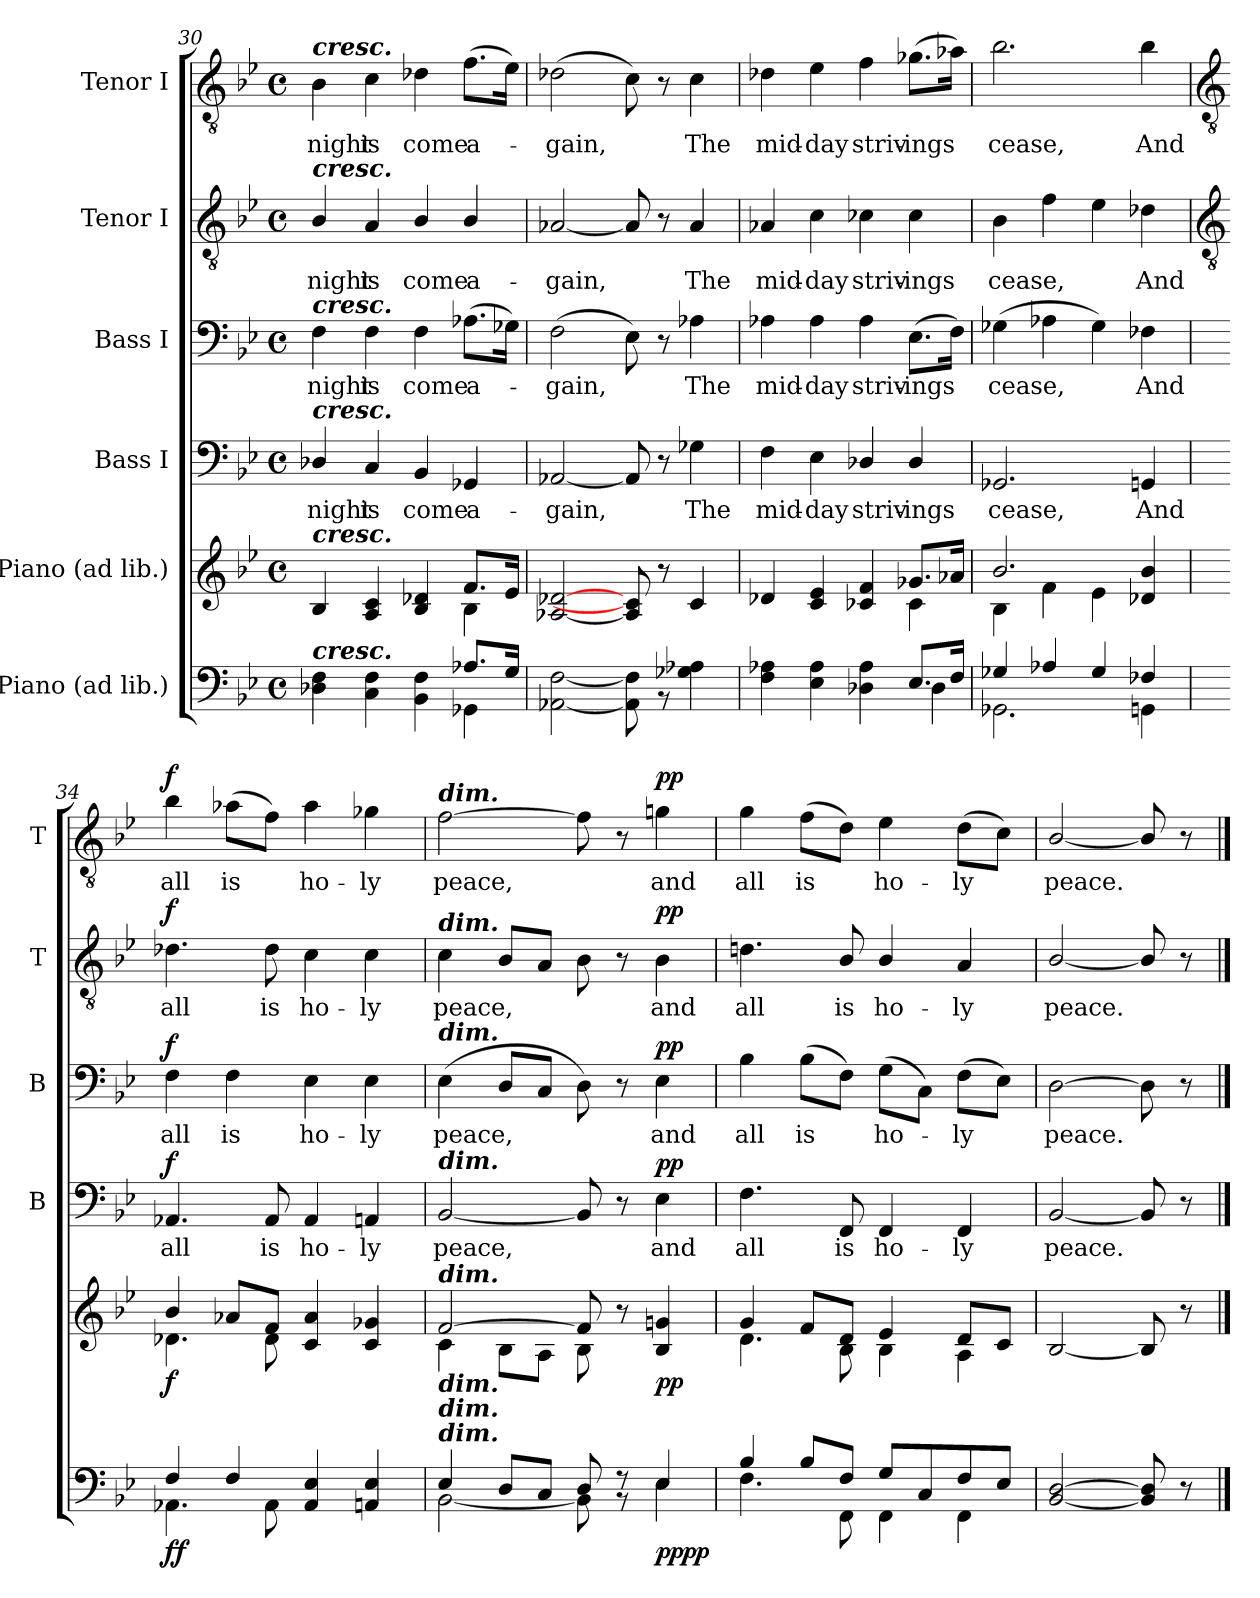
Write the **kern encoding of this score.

**kern	**dynam	**kern	**dynam	**kern	**text	**dynam	**kern	**text	**dynam	**kern	**text	**dynam	**kern	**text	**dynam
*part6	*part6	*part5	*part5	*part4	*part4	*part4	*part3	*part3	*part3	*part2	*part2	*part2	*part1	*part1	*part1
*staff6	*staff6	*staff5	*staff5	*staff4	*staff4	*staff4	*staff3	*staff3	*staff3	*staff2	*staff2	*staff2	*staff1	*staff1	*staff1
*I"Piano (ad lib.)	*	*I"Piano (ad lib.)	*	*I"Bass I	*	*	*I"Bass I	*	*	*I"Tenor I	*	*	*I"Tenor I	*	*
*	*	*	*	*I'B	*	*	*I'B	*	*	*I'T	*	*	*I'T	*	*
*clefF4	*	*clefG2	*	*clefF4	*	*	*clefF4	*	*	*clefGv2	*	*	*clefGv2	*	*
*k[b-e-]	*	*k[b-e-]	*	*k[b-e-]	*	*	*k[b-e-]	*	*	*k[b-e-]	*	*	*k[b-e-]	*	*
*B-:	*	*B-:	*	*B-:	*	*	*B-:	*	*	*B-:	*	*	*B-:	*	*
*M4/4	*	*M4/4	*	*M4/4	*	*	*M4/4	*	*	*M4/4	*	*	*M4/4	*	*
*met(c)	*	*met(c)	*	*met(c)	*	*	*met(c)	*	*	*met(c)	*	*	*met(c)	*	*
=30	=30	=30	=30	=30	=30	=30	=30	=30	=30	=30	=30	=30	=30	=30	=30
*^	*	*^	*	*	*	*	*	*	*	*	*	*	*	*	*
!	!	!	!	!	!	!	!	!	!	!	!	!	!	!	!LO:TX:a:Bi:t=cresc.	!	!
!	!	!	!	!	!	!	!	!	!	!	!	!LO:TX:a:Bi:t=cresc.	!	!	!	!	!
!	!	!	!	!	!	!	!	!	!LO:TX:a:Bi:t=cresc.	!	!	!	!	!	!	!	!
!	!	!	!	!	!	!LO:TX:a:Bi:t=cresc.	!	!	!	!	!	!	!	!	!	!	!
!	!	!	!LO:TX:a:Bi:t=cresc.	!	!	!	!	!	!	!	!	!	!	!	!	!	!
!LO:TX:a:Bi:t=cresc.	!	!	!	!	!	!	!	!	!	!	!	!	!	!	!	!	!
!	!	!	!	!	!	!	!LO:LY:b	!	!	!LO:LY:b	!	!	!LO:LY:b	!	!	!LO:LY:b	!
2.ryy	4D-X\ 4F\	.	4B-	2.ryy	.	4D-X/	night	.	4F	night	.	4B-/	night	.	4B-	night	.
!	!	!	!	!	!	!	!LO:LY:b	!	!	!LO:LY:b	!	!	!LO:LY:b	!	!	!LO:LY:b	!
.	4C 4F	.	4A 4c	.	.	4C	is	.	4F	is	.	4A	is	.	4c	is	.
!	!	!	!	!	!	!	!LO:LY:b	!	!	!LO:LY:b	!	!	!LO:LY:b	!	!	!LO:LY:b	!
.	4BB- 4F	.	4B- 4d-X	.	.	4BB-	come	.	4F	come	.	4B-/	come	.	4d-X	come	.
!	!	!	!	!	!	!	!LO:LY:b	!	!	!LO:LY:b	!	!	!LO:LY:b	!	!	!LO:LY:b	!
8.A-X/L	4GG-X\	.	8.fL	4B-\	.	4GG-X	a-	.	(>8.A-XL	a-	.	4B-/	a-	.	(>8.fL	a-	.
16G/J	.	.	16e-J	.	.	.	.	.	16G-XJ)	.	.	.	.	.	16e-J)	.	.
=31	=31	=31	=31	=31	=31	=31	=31	=31	=31	=31	=31	=31	=31	=31	=31	=31	=31
!	!	!	!	!	!	!	!LO:LY:b	!	!	!LO:LY:b	!	!	!LO:LY:b	!	!	!LO:LY:b	!
1ryy	[2AA-X [2F	.	[2A-X [2d-X	2ryy	.	[2AA-X	gain,	.	(>2F	-gain,	.	[2A-X	gain,	.	(>2d-X	-gain,	.
.	8AA-] 8F]	.	8A-] 8c]	8ryy	.	8AA-]	.	.	8E-)	.	.	8A-]	.	.	8c)	.	.
.	8r	.	8r	4.ryy	.	8r	.	.	8r	.	.	8r	.	.	8r	.	.
!	!	!	!	!	!	!	!LO:LY:b	!	!	!LO:LY:b	!	!	!LO:LY:b	!	!	!LO:LY:b	!
.	4G-X 4A-X	.	4c	.	.	4G-X	The	.	4A-X	The	.	4A-	The	.	4c	The	.
=32	=32	=32	=32	=32	=32	=32	=32	=32	=32	=32	=32	=32	=32	=32	=32	=32	=32
!	!	!	!	!	!	!	!LO:LY:b	!	!	!LO:LY:b	!	!	!LO:LY:b	!	!	!LO:LY:b	!
2.ryy	4F 4A-X	.	4d-X	2.ryy	.	4F	mid-	.	4A-X	mid-	.	4A-X	mid-	.	4d-X	mid-	.
!	!	!	!	!	!	!	!LO:LY:b	!	!	!LO:LY:b	!	!	!LO:LY:b	!	!	!LO:LY:b	!
.	4E- 4A-	.	4c 4e-	.	.	4E-	-day	.	4A-	-day	.	4c	-day	.	4e-	-day	.
!	!	!	!	!	!	!	!LO:LY:b	!	!	!LO:LY:b	!	!	!LO:LY:b	!	!	!LO:LY:b	!
.	4D-X 4A-	.	4c-X 4f	.	.	4D-X/	striv-	.	4A-	striv-	.	4c-X	striv-	.	4f	striv-	.
!	!	!	!	!	!	!	!LO:LY:b	!	!	!LO:LY:b	!	!	!LO:LY:b	!	!	!LO:LY:b	!
8.E-/L	4D-	.	8.g-XL	4c-\	.	4D-/	-ings	.	(>8.E-L	-ings	.	4c-	-ings	.	(>8.g-XL	-ings	.
16F/J	.	.	16a-XJ	.	.	.	.	.	16FJ)	.	.	.	.	.	16a-XJ)	.	.
=33	=33	=33	=33	=33	=33	=33	=33	=33	=33	=33	=33	=33	=33	=33	=33	=33	=33
!	!	!	!	!	!	!	!LO:LY:b	!	!	!LO:LY:b	!	!	!LO:LY:b	!	!	!LO:LY:b	!
4G-X/	2.GG-X\	.	2.b-/	4B-\	.	2.GG-X	cease,	.	(>4G-X	cease,	.	4B-	cease,	.	2.b-	cease,	.
4A-X/	.	.	.	4f\	.	.	.	.	4A-X	.	.	4f	.	.	.	.	.
4G-/	.	.	.	4e-\	.	.	.	.	4G-)	.	.	4e-	.	.	.	.	.
!	!	!	!	!	!	!	!LO:LY:b	!	!	!LO:LY:b	!	!	!LO:LY:b	!	!	!LO:LY:b	!
4F-X/	4GGn\	.	4d-X/ 4b-/	4ryy	.	4GGn	And	.	4F-X	And	.	4d-X	And	.	4b-	And	.
!!LO:LB:g=z
=34	=34	=34	=34	=34	=34	=34	=34	=34	=34	=34	=34	=34	=34	=34	=34	=34	=34
*	*	*	*	*	*	*	*	*	*	*	*	*clefGv2	*	*	*clefGv2	*	*
!	!	!LO:DY:b	!	!	!	!	!LO:LY:b	!	!	!LO:LY:b	!	!	!LO:LY:b	!	!	!LO:LY:b	!
!	!	!LO:DY:n=1:b	!	!	!LO:DY:b	!	!	!LO:DY:b	!	!	!LO:DY:b	!	!	!LO:DY:b	!	!	!LO:DY:b
4F/	4.AA-X\	f f	4b-/	4.d-X\	f	4.AA-X	all	f	4F	all	f	4.d-X	all	f	4b-	all	f
!	!	!	!	!	!	!	!	!	!	!LO:LY:b	!	!	!	!	!	!LO:LY:b	!
4F/	.	.	8a-X/L	.	.	.	.	.	4F	is	.	.	.	.	(>8a-XL	is	.
!	!	!	!	!	!	!	!LO:LY:b	!	!	!	!	!	!LO:LY:b	!	!	!	!
.	8AA-\	.	8f/J	8d-\	.	8AA-	is	.	.	.	.	8d-	is	.	8fJ)	.	.
!	!	!	!	!	!	!	!LO:LY:b	!	!	!LO:LY:b	!	!	!LO:LY:b	!	!	!LO:LY:b	!
2ryy	4AA-/ 4E-/	.	4c/ 4a-/	2ryy	.	4AA-	ho-	.	4E-	ho-	.	4c	ho-	.	4a-	ho-	.
!	!	!	!	!	!	!	!LO:LY:b	!	!	!LO:LY:b	!	!	!LO:LY:b	!	!	!LO:LY:b	!
.	4AAn/ 4E-/	.	4c/ 4g-X/	.	.	4AAn	-ly	.	4E-	-ly	.	4c	-ly	.	4g-X	-ly	.
=35	=35	=35	=35	=35	=35	=35	=35	=35	=35	=35	=35	=35	=35	=35	=35	=35	=35
!	!	!	!	!	!	!	!	!	!	!	!	!	!	!	!LO:TX:a:Bi:t=dim.	!	!
!	!	!	!	!	!	!	!	!	!	!	!	!LO:TX:a:Bi:t=dim.	!	!	!	!	!
!	!	!	!	!	!	!	!	!	!LO:TX:a:Bi:t=dim.	!	!	!	!	!	!	!	!
!	!	!	!	!	!	!LO:TX:a:Bi:t=dim.	!	!	!	!	!	!	!	!	!	!	!
!	!	!	!LO:TX:b:Bi:t=dim.	!	!	!	!	!	!	!	!	!	!	!	!	!	!
!	!	!	!LO:TX:a:Bi:t=dim.	!	!	!	!	!	!	!	!	!	!	!	!	!	!
!LO:TX:a:Bi:t=dim.	!	!	!	!	!	!	!	!	!	!	!	!	!	!	!	!	!
!LO:TX:a:Bi:t=dim.	!	!	!	!	!	!	!	!	!	!	!	!	!	!	!	!	!
!	!	!	!	!	!	!	!LO:LY:b	!	!	!LO:LY:b	!	!	!LO:LY:b	!	!	!LO:LY:b	!
4E-/	[2BB-\	.	[2f/	4c\	.	[2BB-	peace,	.	(>4E-	peace,	.	4c	peace,	.	[2f	peace,	.
8D/L	.	.	.	8B-\L	.	.	.	.	8DL	.	.	8B-L	.	.	.	.	.
8C/J	.	.	.	8A\J	.	.	.	.	8CJ	.	.	8AJ	.	.	.	.	.
8D/	8BB-\]	.	8f/]	8B-\	.	8BB-]	.	.	8D)	.	.	8B-	.	.	8f]	.	.
8r	8r	.	8r	4.ryy	.	8r	.	.	8r	.	.	8r	.	.	8r	.	.
!	!	!LO:DY:b	!	!	!	!	!LO:LY:b	!	!	!LO:LY:b	!	!	!LO:LY:b	!	!	!LO:LY:b	!
!	!	!LO:DY:n=1:b	!	!	!LO:DY:b	!	!	!LO:DY:b	!	!	!LO:DY:b	!	!	!LO:DY:b	!	!	!LO:DY:b
4E-/	4E-\	pp pp	4B-/ 4gn/	.	pp	4E-	and	pp	4E-	and	pp	4B-	and	pp	4gn	and	pp
=36	=36	=36	=36	=36	=36	=36	=36	=36	=36	=36	=36	=36	=36	=36	=36	=36	=36
!	!	!	!	!	!	!	!LO:LY:b	!	!	!LO:LY:b	!	!	!LO:LY:b	!	!	!LO:LY:b	!
4B-/	4.F\	.	4g/	4.d\	.	4.F	all	.	4B-	all	.	4.dn	all	.	4g	all	.
!	!	!	!	!	!	!	!	!	!	!LO:LY:b	!	!	!	!	!	!LO:LY:b	!
8B-/L	.	.	8f/L	.	.	.	.	.	(>8B-L	is	.	.	.	.	(>8fL	is	.
!	!	!	!	!	!	!	!LO:LY:b	!	!	!	!	!	!LO:LY:b	!	!	!	!
8F/J	8FF\	.	8d/J	8B-\	.	8FF	is	.	8FJ)	.	.	8B-/	is	.	8dJ)	.	.
!	!	!	!	!	!	!	!LO:LY:b	!	!	!LO:LY:b	!	!	!LO:LY:b	!	!	!LO:LY:b	!
8G/L	4FF\	.	4e-/	4B-\	.	4FF	ho-	.	(>8GL	ho-	.	4B-/	ho-	.	4e-	ho-	.
8C/	.	.	.	.	.	.	.	.	8CJ)	.	.	.	.	.	.	.	.
!	!	!	!	!	!	!	!LO:LY:b	!	!	!LO:LY:b	!	!	!LO:LY:b	!	!	!LO:LY:b	!
8F/	4FF\	.	8d/L	4A\	.	4FF	-ly	.	(>8FL	ly	.	4A	-ly	.	(>8dL	-ly	.
8E-/J	.	.	8c/J	.	.	.	.	.	8E-J)	.	.	.	.	.	8cJ)	.	.
=37	=37	=37	=37	=37	=37	=37	=37	=37	=37	=37	=37	=37	=37	=37	=37	=37	=37
!	!	!	!	!	!	!	!LO:LY:b	!	!	!LO:LY:b	!	!	!LO:LY:b	!	!	!LO:LY:b	!
2.ryy	[2BB-/ [2D/	.	[2B-/	2.ryy	.	[2BB-	peace.	.	[2D	peace.	.	[2B-/	peace.	.	[2B-/	peace.	.
.	8BB-/] 8D/]	.	8B-/]	.	.	8BB-]	.	.	8D]	.	.	8B-/]	.	.	8B-/]	.	.
.	8r	.	8r	.	.	8r	.	.	8r	.	.	8r	.	.	8r	.	.
*v	*v	*	*	*	*	*	*	*	*	*	*	*	*	*	*	*	*
*	*	*v	*v	*	*	*	*	*	*	*	*	*	*	*	*	*
==	==	==	==	==	==	==	==	==	==	==	==	==	==	==	==
*-	*-	*-	*-	*-	*-	*-	*-	*-	*-	*-	*-	*-	*-	*-	*-
